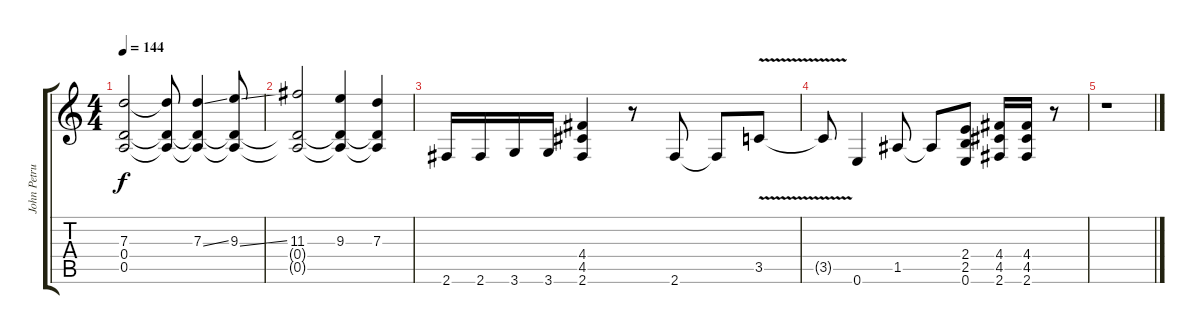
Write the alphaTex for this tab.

\track ("John Petrucci - guitar" "John Petru") {instrument distortionguitar}
\staff {score tabs}
\tuning (E4 B3 G3 D3 A2 E2) {hide}
\ts (4 4)
\tempo 144
\clef g2
\ks c
(7.3 0.4 0.5).2{dy f} (7.3{t} 0.4{t} 0.5{t}).8 (7.3{ss} 0.4{t} 0.5{t}).4 (9.3{ss} 0.4{t} 0.5{t}).8 |
(11.3 0.4{t} 0.5{t}).2 (9.3 0.4{t} 0.5{t}).4 (7.3 0.4{t} 0.5{t}).4 |
2.6.16 2.6.16 3.6.16 3.6.16 (4.4 4.5 2.6).4 r.8 2.6.8 2.6{t}.8 3.5{v}.8 |
3.5{t}.8 0.6.4 1.5.8 1.5{t}.8 (2.4 2.5 0.6).8 (4.4 4.5 2.6).16 (4.4 4.5 2.6).16 r.8 |
r.1
